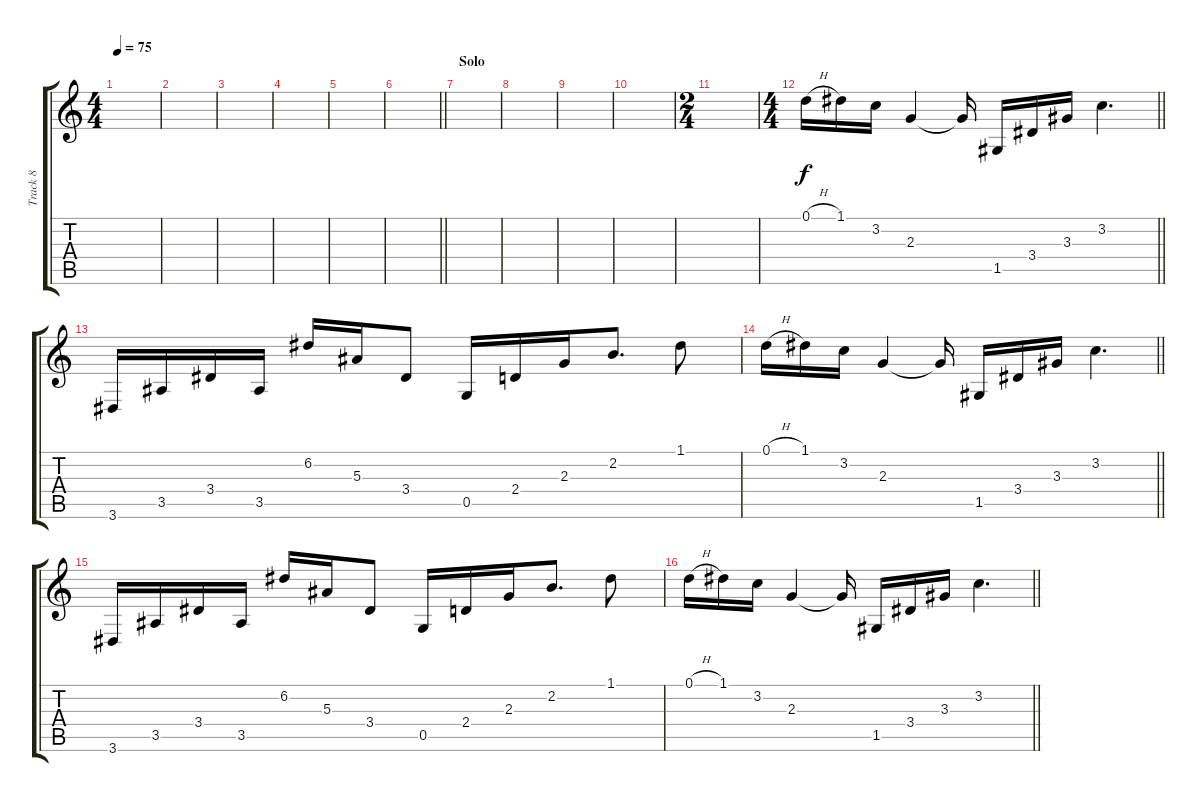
\track ("Track 8" "Track 8") {instrument electricguitarjazz}
\staff {score tabs}
\tuning (D4 A3 F3 C3 G2 C2) {hide}
\ts (4 4)
\tempo 75
\clef g2
\ks c
|
|
|
|
|
\barLineRight lightlight
|
\section ("" "Solo")
|
|
|
|
\ts (2 4)
|
\ts (4 4)
\barLineRight lightlight
0.1{h}.16 1.1.16 3.2.16 2.3.4 2.3{t}.16 1.5.16 3.4.16 3.3.16 3.2.4{d} |
3.6.16 3.5.16 3.4.16 3.5.16 6.2.16 5.3.16 3.4.8 0.5.16 2.4.16 2.3.16 2.2.8{d} 1.1.8 |
\barLineRight lightlight
0.1{h}.16 1.1.16 3.2.16 2.3.4 2.3{t}.16 1.5.16 3.4.16 3.3.16 3.2.4{d} |
3.6.16 3.5.16 3.4.16 3.5.16 6.2.16 5.3.16 3.4.8 0.5.16 2.4.16 2.3.16 2.2.8{d} 1.1.8 |
\barLineRight lightlight
0.1{h}.16 1.1.16 3.2.16 2.3.4 2.3{t}.16 1.5.16 3.4.16 3.3.16 3.2.4{d}
